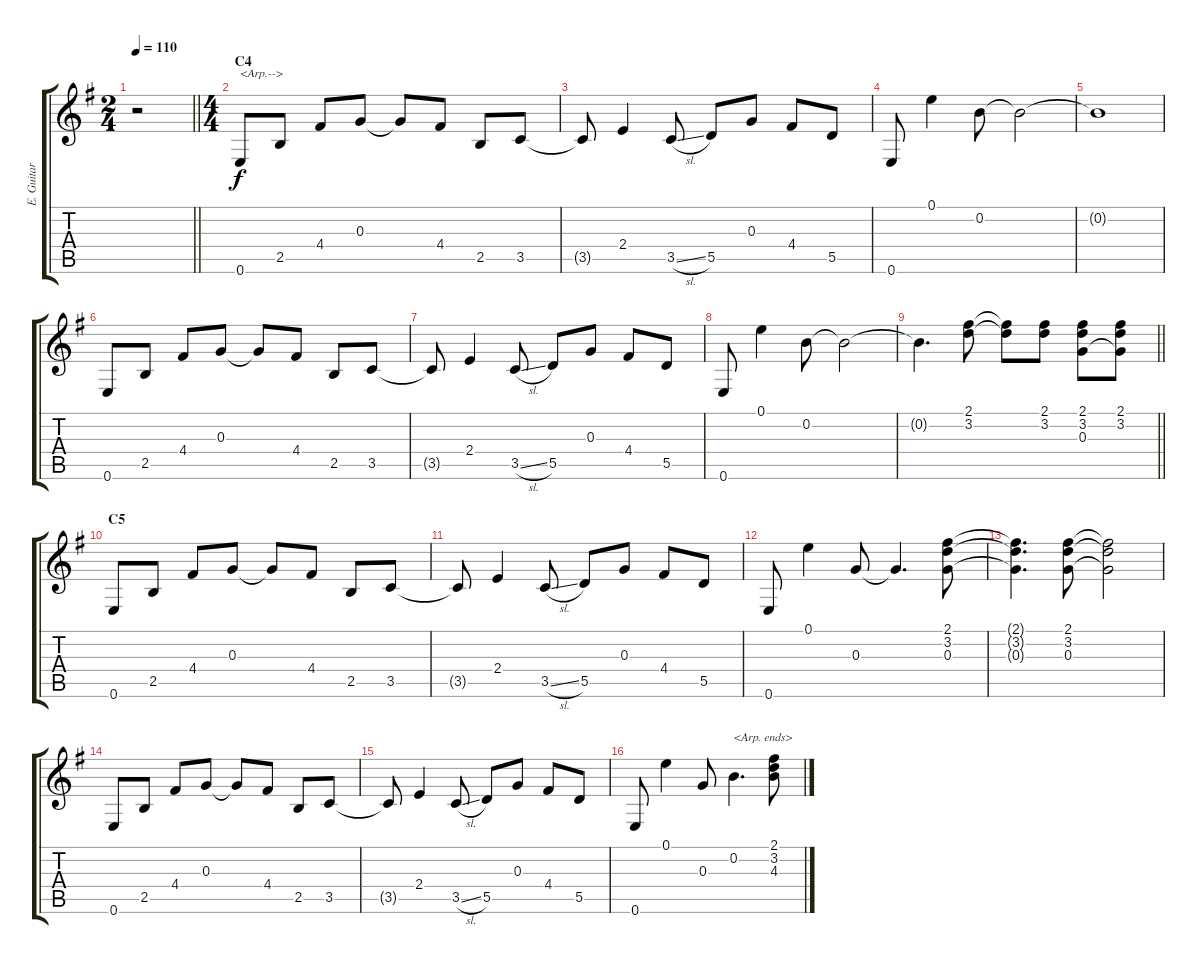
\track ("E. Guitar I" "E. Guitar ") {instrument overdrivenguitar}
\staff {score tabs}
\tuning (E4 B3 G3 D3 A2 E2) {hide}
\ts (2 4)
\tempo 110
\clef g2
\barLineRight lightlight
\ks g
r.2{dy f volume 12} |
\ts (4 4)
\section ("" "C4")
0.6.8{txt "<Arp.-->"} 2.5.8 4.4.8 0.3.8 0.3{t}.8 4.4.8 2.5.8 3.5.8 |
3.5{t}.8 2.4.4 3.5{sl}.8 5.5.8 0.3.8 4.4.8 5.5.8 |
0.6.8 0.1.4 0.2.8 0.2{t}.2 |
0.2{t}.1 |
0.6.8 2.5.8 4.4.8 0.3.8 0.3{t}.8 4.4.8 2.5.8 3.5.8 |
3.5{t}.8 2.4.4 3.5{sl}.8 5.5.8 0.3.8 4.4.8 5.5.8 |
0.6.8 0.1.4 0.2.8 0.2{t}.2 |
\barLineRight lightlight
0.2{t}.4{d} (2.1 3.2).8 (2.1{t} 3.2{t}).8 (2.1 3.2).8 (2.1 3.2 0.3).8 (2.1 3.2 0.3{t}).8 |
\section ("" "C5")
0.6.8 2.5.8 4.4.8 0.3.8 0.3{t}.8 4.4.8 2.5.8 3.5.8 |
3.5{t}.8 2.4.4 3.5{sl}.8 5.5.8 0.3.8 4.4.8 5.5.8 |
0.6.8 0.1.4 0.3.8 0.3{t}.4{d} (2.1 3.2 0.3).8 |
(2.1{t} 3.2{t} 0.3{t}).4{d} (2.1 3.2 0.3).8 (2.1{t} 3.2{t} 0.3{t}).2 |
0.6.8 2.5.8 4.4.8 0.3.8 0.3{t}.8 4.4.8 2.5.8 3.5.8 |
3.5{t}.8 2.4.4 3.5{sl}.8 5.5.8 0.3.8 4.4.8 5.5.8 |
0.6.8 0.1.4 0.3.8 0.2.4{d txt "<Arp. ends>"} (2.1 3.2 4.3).8
